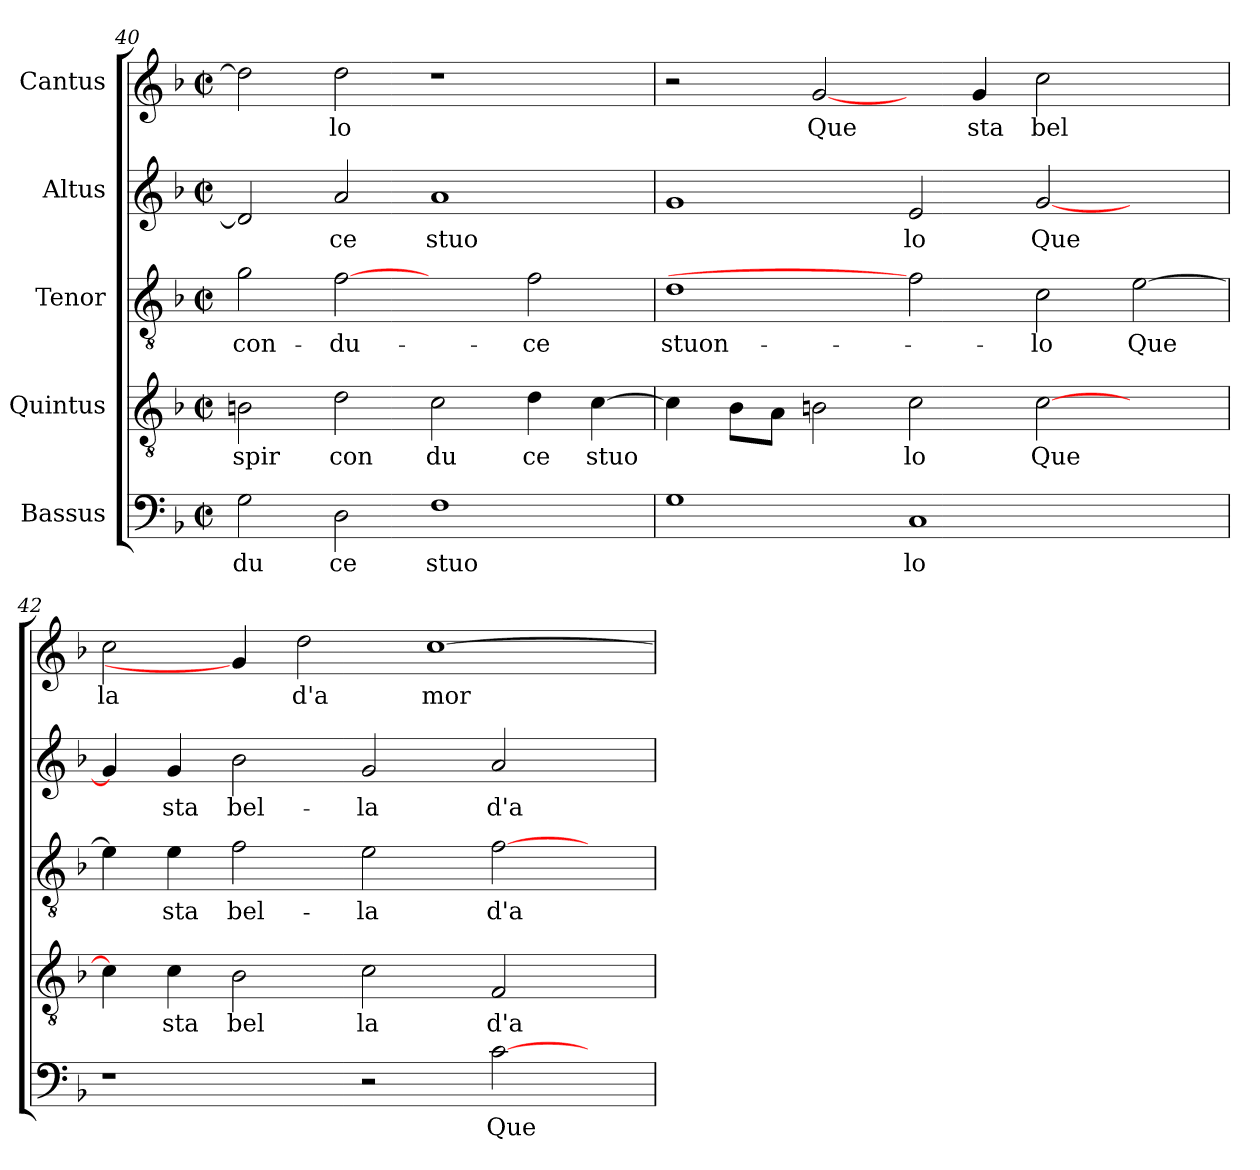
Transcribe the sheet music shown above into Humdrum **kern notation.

**kern	**text	**kern	**text	**kern	**text	**kern	**text	**kern	**text
*part5	*part5	*part4	*part4	*part3	*part3	*part2	*part2	*part1	*part1
*staff5	*staff5	*staff4	*staff4	*staff3	*staff3	*staff2	*staff2	*staff1	*staff1
*I"Bassus	*	*I"Quintus	*	*I"Tenor	*	*I"Altus	*	*I"Cantus	*
*clefF4	*	*clefGv2	*	*clefGv2	*	*clefG2	*	*clefG2	*
*k[b-]	*	*k[b-]	*	*k[b-]	*	*k[b-]	*	*k[b-]	*
*F:	*	*F:	*	*F:	*	*F:	*	*F:	*
*M2/2	*	*M2/2	*	*M2/2	*	*M2/2	*	*M2/2	*
*met(c|)	*	*met(c|)	*	*met(c|)	*	*met(c|)	*	*met(c|)	*
=40	=40	=40	=40	=40	=40	=40	=40	=40	=40
!	!LO:LY:b:cj	!	!LO:LY:b:cj	!	!LO:LY:b:cj	!	!LO:LY:b:cj	!	!LO:LY:b:cj
2G\	du	2Bn\	spir	2g\	con-	2d/]	--	2dd\]	.
!	!LO:LY:b:cj	!	!LO:LY:b:cj	!	!LO:LY:b:cj	!	!LO:LY:b:cj	!	!LO:LY:b:cj
2D\	ce	2d\	con	[2f	-du-	2a/	-ce	2dd\	lo
!	!LO:LY:b:cj	!	!LO:LY:b:cj	!	!	!	!LO:LY:b:cj	!	!
1F	stuo	2c\	du	2ryy	.	1a	stuo-	1r	.
!	!	!	!LO:LY:b:cj	!	!LO:LY:b:cj	!	!	!	!
.	.	4d\	ce	2f\	-ce	.	.	.	.
!	!	!	!LO:LY:b:cj	!	!	!	!	!	!
.	.	[>4c\	stuo	.	.	.	.	.	.
=41	=41	=41	=41	=41	=41	=41	=41	=41	=41
!	!LO:LY:b:cj	!	!LO:LY:b:cj	!	!LO:LY:b:cj	!	!LO:LY:b:cj	!	!
1G	.	4c\]	.	1d	stuon-	1g	--	2r	.
!	!	!	!LO:LY:b:cj	!	!	!	!	!	!
.	.	8B-\L	.	.	.	.	.	.	.
!	!	!	!LO:LY:b:cj	!	!	!	!	!	!
.	.	8A\J	.	.	.	.	.	.	.
!	!	!	!LO:LY:b:cj	!	!	!	!	!	!LO:LY:b:cj
.	.	2Bn\	.	.	.	.	.	[2g/	Que
!	!LO:LY:b:cj	!	!LO:LY:b:cj	!	!	!	!LO:LY:b:cj	!	!
1C	lo	2c\	lo	2f]	.	2e/	-lo	4ryy	.
!	!	!	!	!	!	!	!	!	!LO:LY:b:cj
.	.	.	.	.	.	.	.	4g/	sta
!	!	!	!LO:LY:b:cj	!	!LO:LY:b:cj	!	!LO:LY:b:cj	!	!LO:LY:b:cj
.	.	[>2c\	Que	2c\	-lo	[<2g/	Que-	2cc\	bel
!	!	!	!	!	!LO:LY:b:cj	!	!	!	!
2ryy	.	2ryy	.	[>2e\	Que-	2ryy	.	2ryy	.
=42	=42	=42	=42	=42	=42	=42	=42	=42	=42
!	!	!	!LO:LY:b:cj	!	!LO:LY:b:cj	!	!LO:LY:b:cj	!	!LO:LY:b:cj
1r	.	4c\]	.	4e\]	--	4g/]	--	2cc\	la
!	!	!	!LO:LY:b:cj	!	!LO:LY:b:cj	!	!LO:LY:b:cj	!	!
.	.	4c\	sta	4e\	-sta	4g/	-sta	.	.
!	!	!	!LO:LY:b:cj	!	!LO:LY:b:cj	!	!LO:LY:b:cj	!	!
.	.	2B-\	bel	2f\	bel-	2b-\	bel-	4g/]	.
!	!	!	!	!	!	!	!	!	!LO:LY:b:cj
.	.	.	.	.	.	.	.	2dd\	d'a
!	!	!	!LO:LY:b:cj	!	!LO:LY:b:cj	!	!LO:LY:b:cj	!	!
2r	.	2c\	la	2e\	-la	2g/	-la	.	.
!	!	!	!	!	!	!	!	!	!LO:LY:b:cj
.	.	.	.	.	.	.	.	[>1cc	mor
!	!LO:LY:b:cj	!	!LO:LY:b:cj	!	!LO:LY:b:cj	!	!LO:LY:b:cj	!	!
[>2c\	Que	2F/	d'a	[>2f\	d'a-	2a/	d'a-	.	.
4ryy	.	4ryy	.	4ryy	.	4ryy	.	.	.
=	=	=	=	=	=	=	=	=	=
*-	*-	*-	*-	*-	*-	*-	*-	*-	*-
